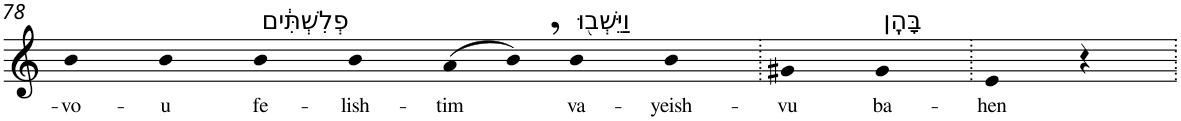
**kern	**text
*part1	*part1
*staff1	*staff1
*I"Piano	*
*I'Pno	*
!!LO:PB:g=z
*clefG2	*
*k[]	*
=78	=78
!	!LO:LY:b
4b	-vo-
!	!LO:LY:b
4b	-u
!LO:TX:a:t=פְלִשְׁתִּ֔ים	!
!	!LO:LY:b
4b	fe-
!	!LO:LY:b
4b	-lish-
!	!LO:LY:b
(>8a	-tim
8b,)	.
!LO:TX:a:t=וַיֵּשְׁב֖וּ	!
!	!LO:LY:b
4b	va-
!	!LO:LY:b
4b	-yeish-
=79.	=79.
!	!LO:LY:b
4g#X	-vu
!LO:TX:a:t=בָּהֶֽן	!
!	!LO:LY:b
4g#	ba-
=80.	=80.
!	!LO:LY:b
4e	-hen
4r	.
=.	=.
*-	*-
